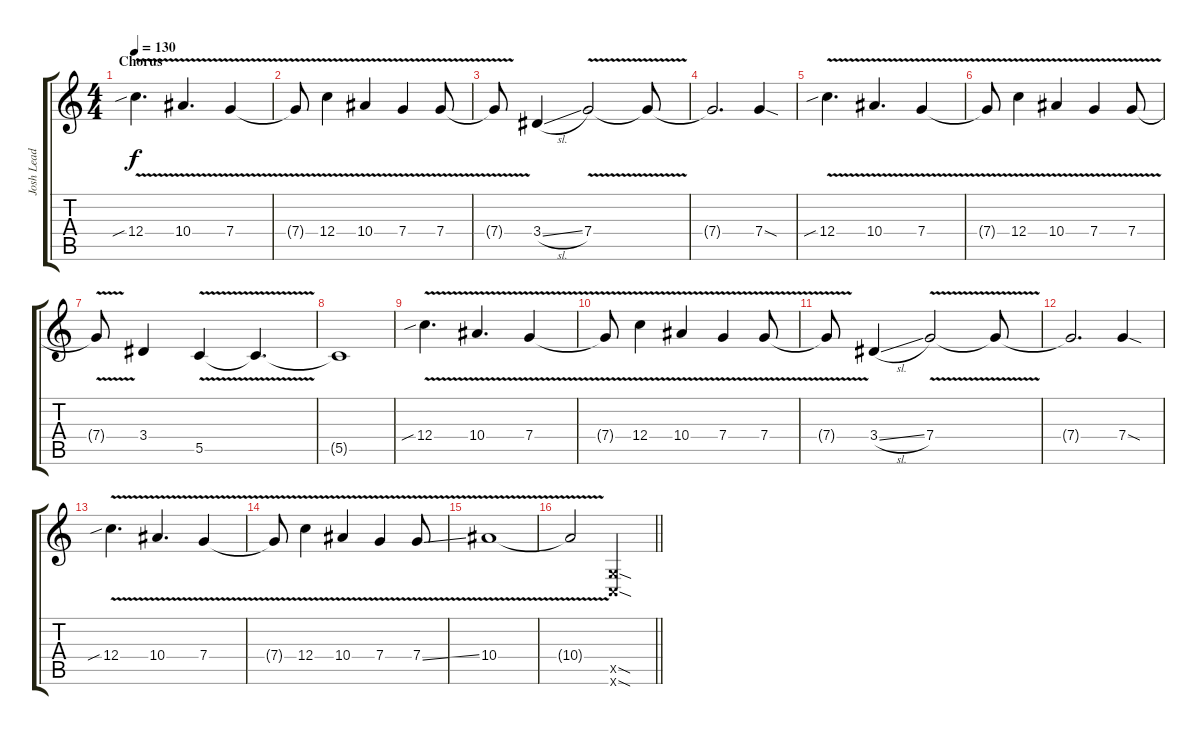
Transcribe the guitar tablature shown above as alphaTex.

\track ("Josh Lead" "Josh Lead") {instrument distortionguitar}
\staff {score tabs}
\tuning (D4 A3 F3 C3 G2 C2) {hide}
\ts (4 4)
\section ("" "Chorus")
\tempo 130
\clef g2
\ks c
12.4{v sib}.4{d dy f} 10.4{v}.4{d} 7.4{v}.4 |
7.4{t}.8 12.4{v}.4 10.4{v}.4 7.4{v}.4 7.4{v}.8 |
7.4{t}.8 3.4{sl}.4 7.4{v}.2 7.4{t}.8 |
7.4{t}.2{d} 7.4{sod}.4 |
12.4{v sib}.4{d} 10.4{v}.4{d} 7.4{v}.4 |
7.4{t}.8 12.4{v}.4 10.4{v}.4 7.4{v}.4 7.4{v}.8 |
7.4{t}.8 3.4.4 5.5{v}.4 5.5{t}.4{d} |
5.5{t}.1 |
12.4{v sib}.4{d} 10.4{v}.4{d} 7.4{v}.4 |
7.4{t}.8 12.4{v}.4 10.4{v}.4 7.4{v}.4 7.4{v}.8 |
7.4{t}.8 3.4{sl}.4 7.4{v}.2 7.4{t}.8 |
7.4{t}.2{d} 7.4{sod}.4 |
12.4{v sib}.4{d} 10.4{v}.4{d} 7.4{v}.4 |
7.4{t}.8 12.4{v}.4 10.4{v}.4 7.4{v}.4 7.4{v ss}.8 |
10.4{v}.1 |
\barLineRight lightlight
10.4{t}.2 (0.5{sod x} 0.6{sod x}).2
